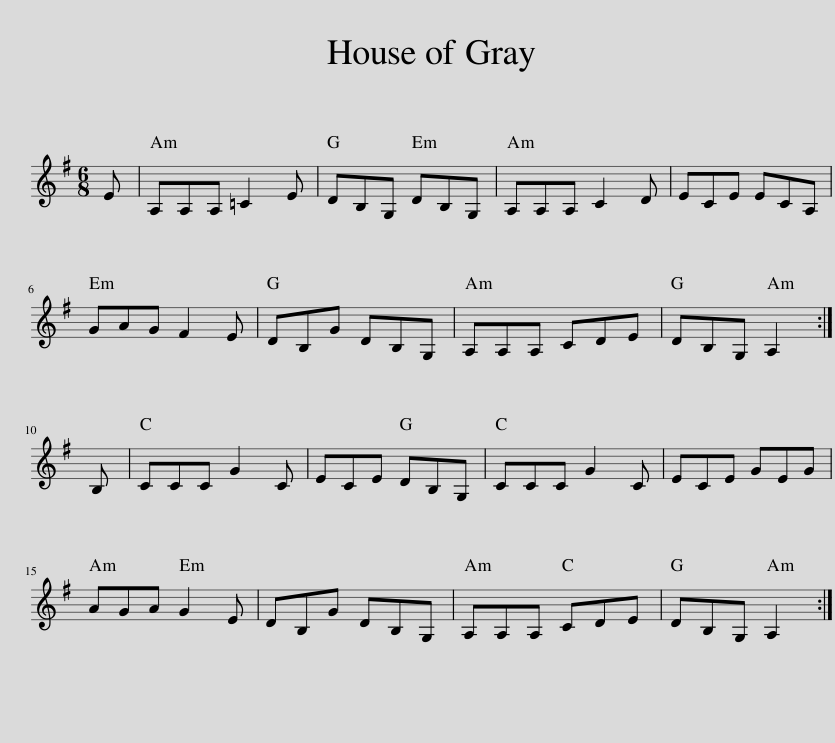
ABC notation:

X:1
L:1/8
M:6/8
I:linebreak $
K:Emin
V:1 treble
V:1
 E | A,A,A, =C2 E | DB,G, DB,G, | A,A,A, C2 D | ECE ECA, |$ %5
 GAG F2 E | DB,G DB,G, | A,A,A, CDE | DB,G, A,2 :|$ B, | %10
 CCC G2 C | ECE DB,G, | CCC G2 C | ECE GEG |$ AGA G2 E | %15
 DB,G DB,G, | A,A,A, CDE | DB,G, A,2 :| %18
